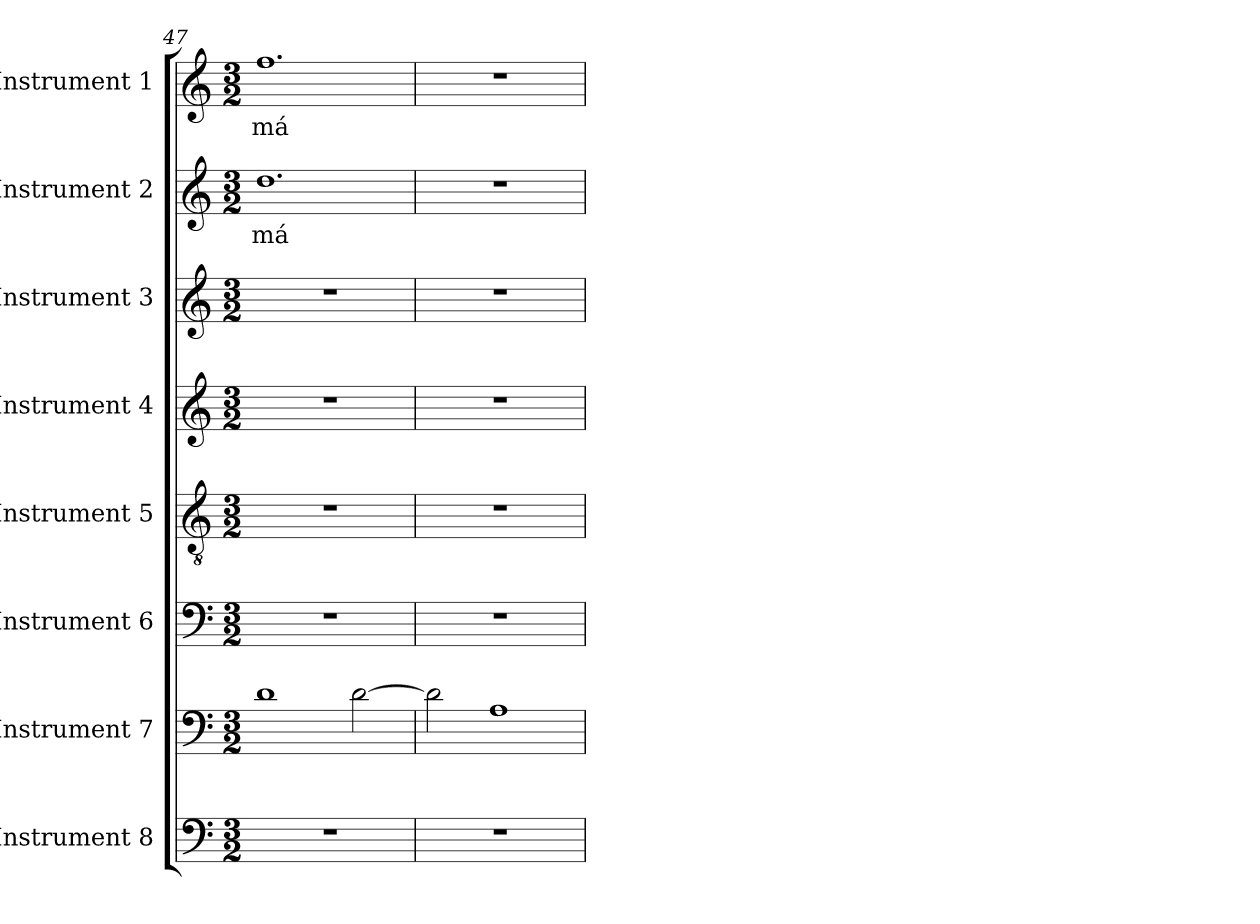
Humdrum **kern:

**kern	**kern	**kern	**kern	**kern	**kern	**kern	**text	**kern	**text
*part8	*part7	*part6	*part5	*part4	*part3	*part2	*part2	*part1	*part1
*staff8	*staff7	*staff6	*staff5	*staff4	*staff3	*staff2	*staff2	*staff1	*staff1
*I"Instrument 8	*I"Instrument 7	*I"Instrument 6	*I"Instrument 5	*I"Instrument 4	*I"Instrument 3	*I"Instrument 2	*	*I"Instrument 1	*
*clefF4	*clefF4	*clefF4	*clefGv2	*clefG2	*clefG2	*clefG2	*	*clefG2	*
*k[]	*k[]	*k[]	*k[]	*k[]	*k[]	*k[]	*	*k[]	*
*C:	*C:	*C:	*C:	*C:	*C:	*C:	*	*C:	*
*M3/2	*M3/2	*M3/2	*M3/2	*M3/2	*M3/2	*M3/2	*	*M3/2	*
=47	=47	=47	=47	=47	=47	=47	=47	=47	=47
!	!	!	!	!	!	!	!LO:LY:b:rj	!	!LO:LY:b:cj
1.r	1d	1.r	1.r	1.r	1.r	1.dd	-má	1.ff	-má
.	[>2d\	.	.	.	.	.	.	.	.
=48	=48	=48	=48	=48	=48	=48	=48	=48	=48
1.r	2d\]	1.r	1.r	1.r	1.r	1.r	.	1.r	.
.	1A	.	.	.	.	.	.	.	.
=	=	=	=	=	=	=	=	=	=
*-	*-	*-	*-	*-	*-	*-	*-	*-	*-
